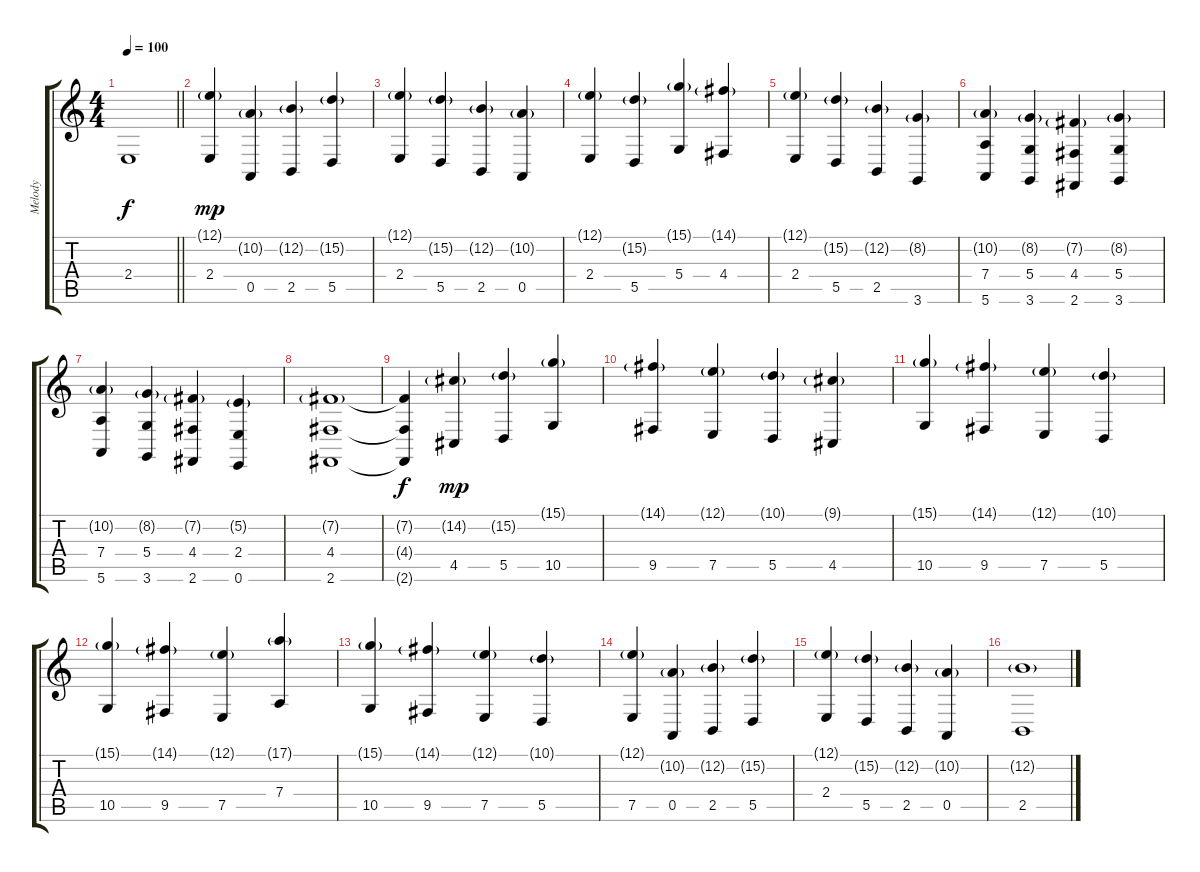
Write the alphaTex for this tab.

\track ("Melody" "Melody") {instrument trumpet}
\staff {score tabs}
\tuning (E4 B3 G3 D3 A2 E2) {hide}
\ts (4 4)
\tempo 100
\clef g2
\barLineRight lightlight
\ks c
2.4{t}.1{dy f} |
(12.1{g} 2.4).4{dy mp} (10.2{g} 0.5).4 (12.2{g} 2.5).4 (15.2{g} 5.5).4 |
(12.1{g} 2.4).4 (15.2{g} 5.5).4 (12.2{g} 2.5).4 (10.2{g} 0.5).4 |
(12.1{g} 2.4).4 (15.2{g} 5.5).4 (15.1{g} 5.4).4 (14.1{g} 4.4).4 |
(12.1{g} 2.4).4 (15.2{g} 5.5).4 (12.2{g} 2.5).4 (8.2{g} 3.6).4 |
(10.2{g} 7.4 5.6).4 (8.2{g} 5.4 3.6).4 (7.2{g} 4.4 2.6).4 (8.2{g} 5.4 3.6).4 |
(10.2{g} 7.4 5.6).4 (8.2{g} 5.4 3.6).4 (7.2{g} 4.4 2.6).4 (5.2{g} 2.4 0.6).4 |
(7.2{g} 4.4 2.6).1 |
(7.2{t} 4.4{t} 2.6{t}).4{dy f} (14.2{g} 4.5).4{dy mp} (15.2{g} 5.5).4 (15.1{g} 10.5).4 |
(14.1{g} 9.5).4 (12.1{g} 7.5).4 (10.1{g} 5.5).4 (9.1{g} 4.5).4 |
(15.1{g} 10.5).4 (14.1{g} 9.5).4 (12.1{g} 7.5).4 (10.1{g} 5.5).4 |
(15.1{g} 10.5).4 (14.1{g} 9.5).4 (12.1{g} 7.5).4 (17.1{g} 7.4).4 |
(15.1{g} 10.5).4 (14.1{g} 9.5).4 (12.1{g} 7.5).4 (10.1{g} 5.5).4 |
(12.1{g} 7.5).4 (10.2{g} 0.5).4 (12.2{g} 2.5).4 (15.2{g} 5.5).4 |
(12.1{g} 2.4).4 (15.2{g} 5.5).4 (12.2{g} 2.5).4 (10.2{g} 0.5).4 |
(12.2{g} 2.5).1
